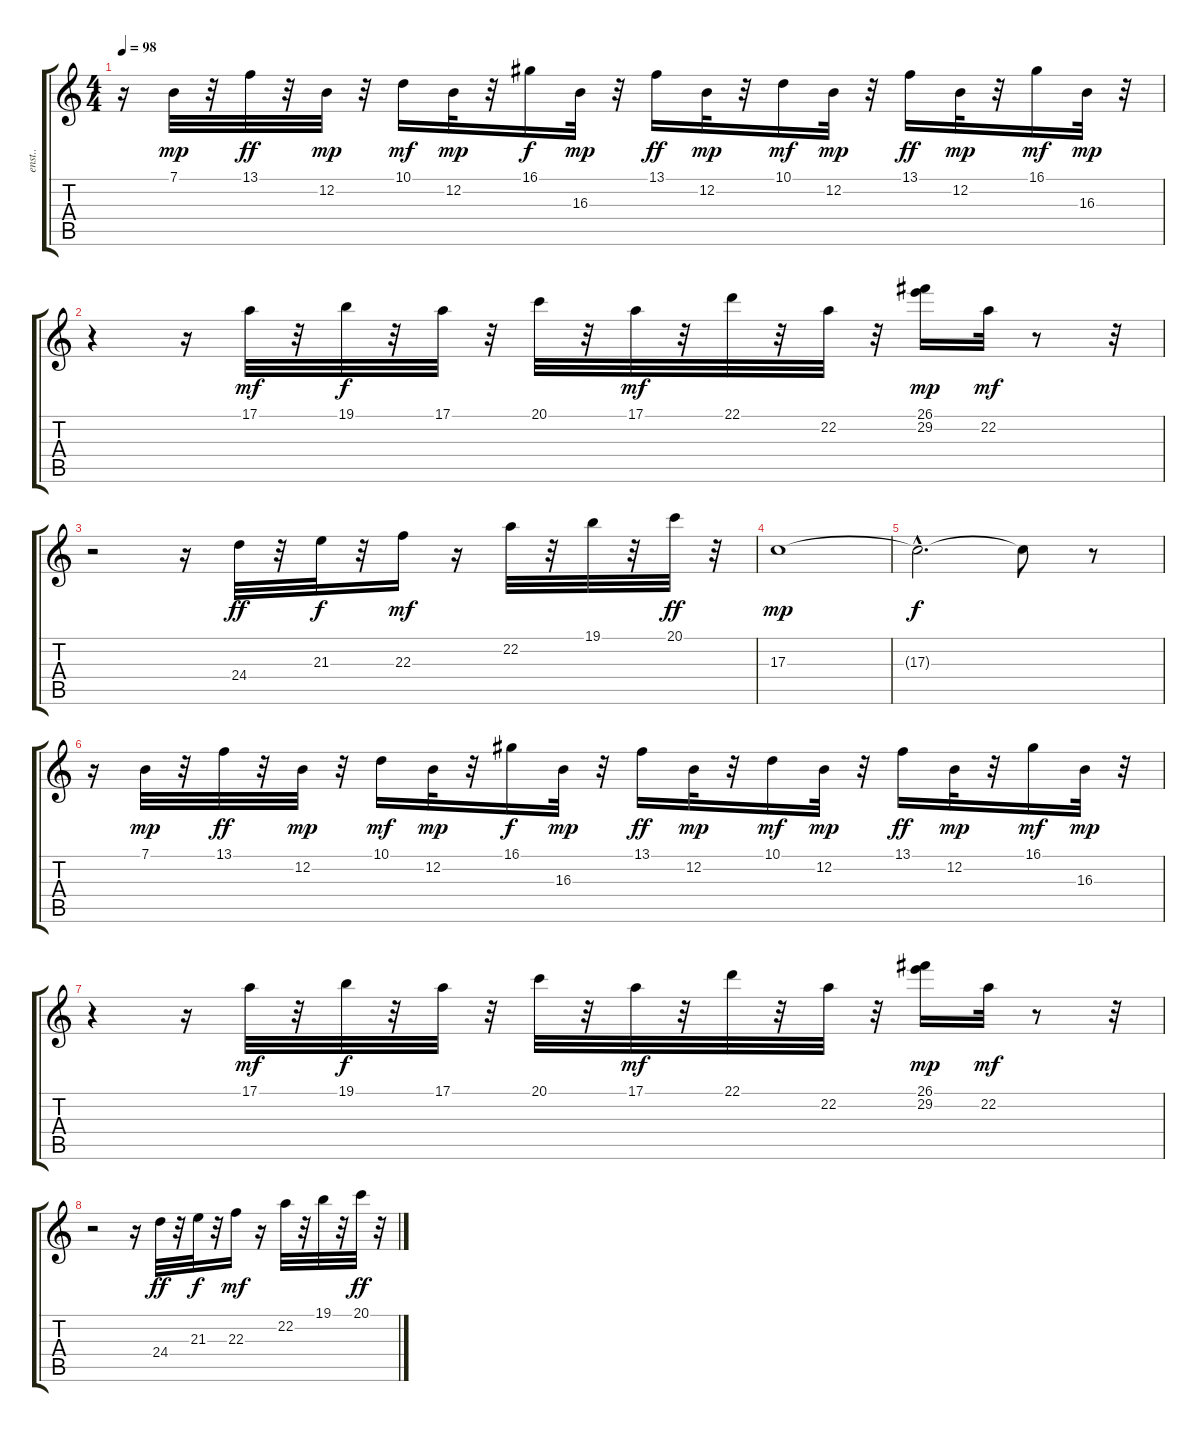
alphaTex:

\track ("enst.." "enst..") {instrument frenchhorn}
\staff {score tabs}
\tuning (E4 B3 G3 D3 A2 E2) {hide}
\ts (4 4)
\tempo 98
\clef g2
\ks c
r.16{dy f} 7.1.32{dy mp} r.32 13.1.32{dy ff} r.32 12.2.32{dy mp} r.32 10.1.16{dy mf} 12.2.32{dy mp} r.32 16.1.16{dy f} 16.3.32{dy mp} r.32 13.1.16{dy ff} 12.2.32{dy mp} r.32 10.1.16{dy mf} 12.2.32{dy mp} r.32 13.1.16{dy ff} 12.2.32{dy mp} r.32 16.1.16{dy mf} 16.3.32{dy mp} r.32 |
r.4 r.16 17.1.32{dy mf} r.32 19.1.32{dy f} r.32 17.1.32 r.32 20.1.32 r.32 17.1.32{dy mf} r.32 22.1.32 r.32 22.2.32 r.32 (26.1 29.2).16{dy mp} 22.2.32{dy mf} r.8 r.32 |
r.2 r.16 24.4.32{dy ff} r.32 21.3.32{dy f} r.32 22.3.16{dy mf} r.16 22.2.32 r.32 19.1.32 r.32 20.1.32{dy ff} r.32 |
17.3.1{dy mp} |
17.3{hac t}.2{d dy f} 17.3{t}.8 r.8 |
r.16 7.1.32{dy mp} r.32 13.1.32{dy ff} r.32 12.2.32{dy mp} r.32 10.1.16{dy mf} 12.2.32{dy mp} r.32 16.1.16{dy f} 16.3.32{dy mp} r.32 13.1.16{dy ff} 12.2.32{dy mp} r.32 10.1.16{dy mf} 12.2.32{dy mp} r.32 13.1.16{dy ff} 12.2.32{dy mp} r.32 16.1.16{dy mf} 16.3.32{dy mp} r.32 |
r.4 r.16 17.1.32{dy mf} r.32 19.1.32{dy f} r.32 17.1.32 r.32 20.1.32 r.32 17.1.32{dy mf} r.32 22.1.32 r.32 22.2.32 r.32 (26.1 29.2).16{dy mp} 22.2.32{dy mf} r.8 r.32 |
r.2 r.16 24.4.32{dy ff} r.32 21.3.32{dy f} r.32 22.3.16{dy mf} r.16 22.2.32 r.32 19.1.32 r.32 20.1.32{dy ff} r.32
